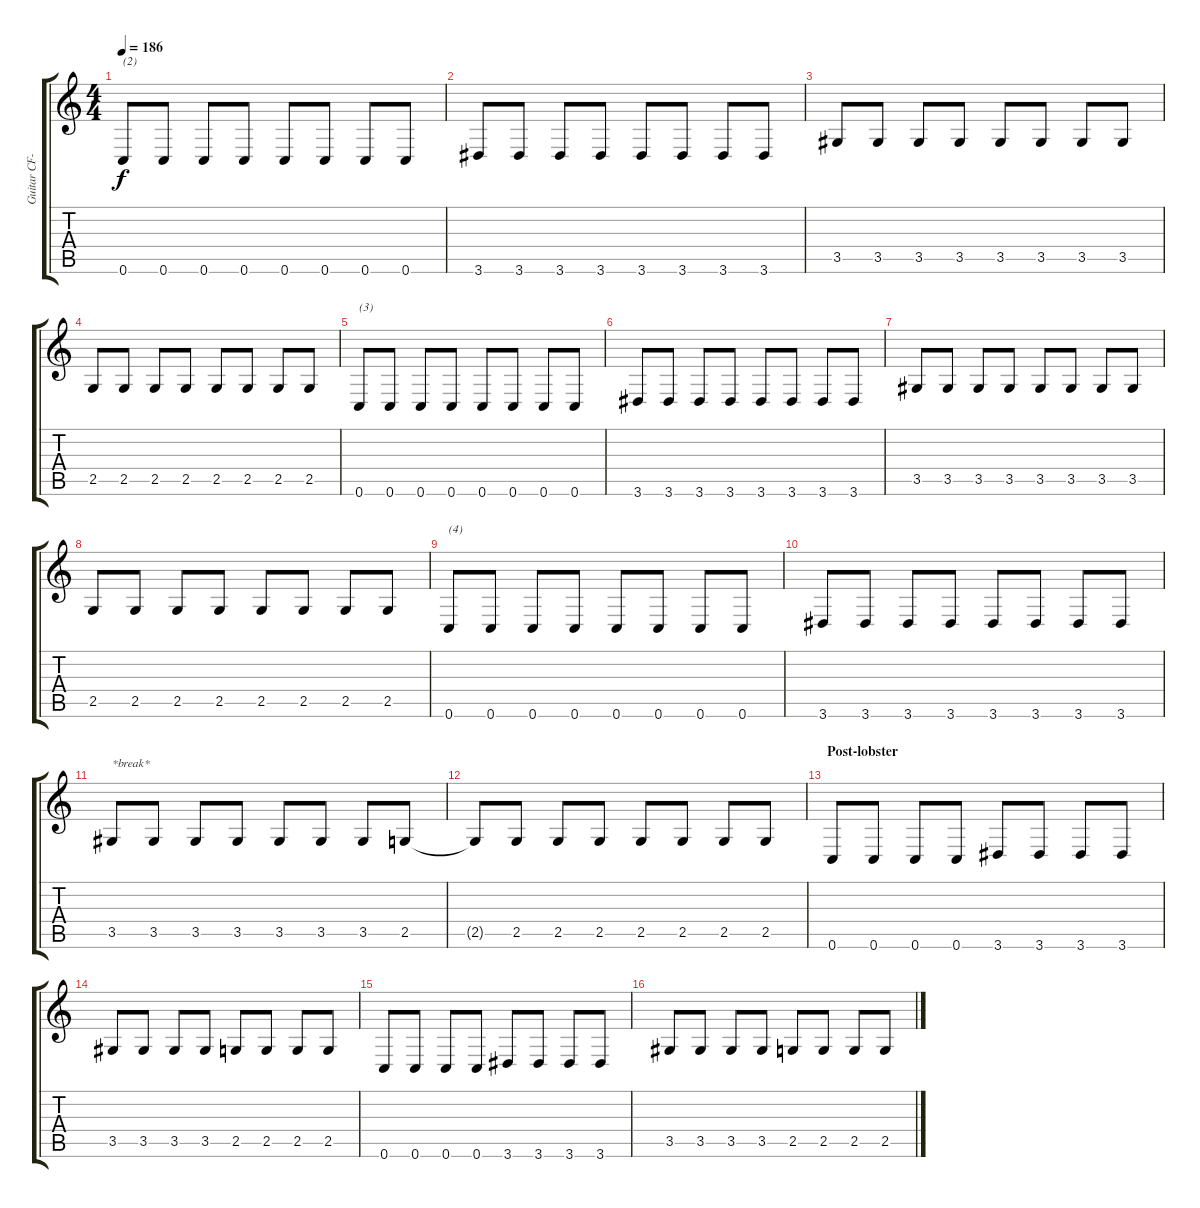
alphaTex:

\track ("Guitar CF----" "Guitar CF-") {instrument electricguitarclean}
\staff {score tabs}
\tuning (E4 B3 G3 D3 F2 C2) {hide}
\ts (4 4)
\tempo 186
\clef g2
\ks c
0.6.8{txt "(2)" dy f} 0.6.8 0.6.8 0.6.8 0.6.8 0.6.8 0.6.8 0.6.8 |
3.6.8 3.6.8 3.6.8 3.6.8 3.6.8 3.6.8 3.6.8 3.6.8 |
3.5.8 3.5.8 3.5.8 3.5.8 3.5.8 3.5.8 3.5.8 3.5.8 |
2.5.8 2.5.8 2.5.8 2.5.8 2.5.8 2.5.8 2.5.8 2.5.8 |
0.6.8{txt "(3)"} 0.6.8 0.6.8 0.6.8 0.6.8 0.6.8 0.6.8 0.6.8 |
3.6.8 3.6.8 3.6.8 3.6.8 3.6.8 3.6.8 3.6.8 3.6.8 |
3.5.8 3.5.8 3.5.8 3.5.8 3.5.8 3.5.8 3.5.8 3.5.8 |
2.5.8 2.5.8 2.5.8 2.5.8 2.5.8 2.5.8 2.5.8 2.5.8 |
0.6.8{txt "(4)"} 0.6.8 0.6.8 0.6.8 0.6.8 0.6.8 0.6.8 0.6.8 |
3.6.8 3.6.8 3.6.8 3.6.8 3.6.8 3.6.8 3.6.8 3.6.8 |
3.5.8{txt "*break*"} 3.5.8 3.5.8 3.5.8 3.5.8 3.5.8 3.5.8 2.5.8 |
2.5{t}.8 2.5.8 2.5.8 2.5.8 2.5.8 2.5.8 2.5.8 2.5.8 |
\section ("" "Post-lobster")
0.6.8 0.6.8 0.6.8 0.6.8 3.6.8 3.6.8 3.6.8 3.6.8 |
3.5.8 3.5.8 3.5.8 3.5.8 2.5.8 2.5.8 2.5.8 2.5.8 |
0.6.8 0.6.8 0.6.8 0.6.8 3.6.8 3.6.8 3.6.8 3.6.8 |
3.5.8 3.5.8 3.5.8 3.5.8 2.5.8 2.5.8 2.5.8 2.5.8
